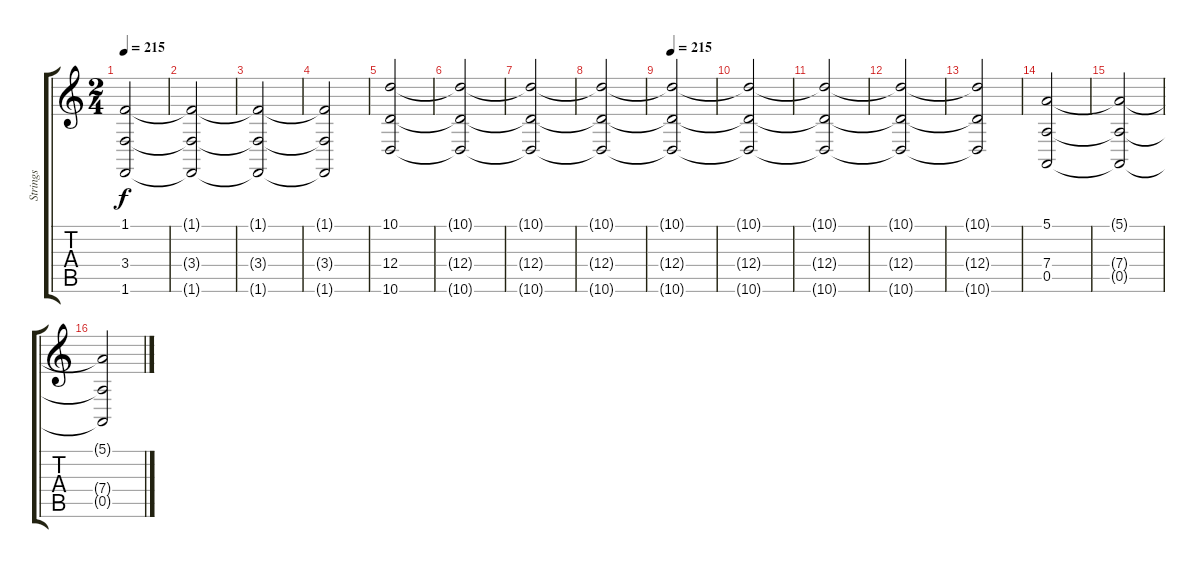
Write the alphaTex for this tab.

\track ("Strings" "Strings") {instrument stringensemble2}
\staff {score tabs}
\tuning (E4 B3 G3 D3 A2 E2) {hide}
\ts (2 4)
\tempo 215
\clef g2
\ks c
(1.1{t} 3.4{t} 1.6{t}).2{dy f} |
(1.1{t} 3.4{t} 1.6{t}).2 |
(1.1{t} 3.4{t} 1.6{t}).2 |
(1.1{t} 3.4{t} 1.6{t}).2 |
(10.1 12.4 10.6).2 |
(10.1{t} 12.4{t} 10.6{t}).2 |
(10.1{t} 12.4{t} 10.6{t}).2 |
(10.1{t} 12.4{t} 10.6{t}).2 |
\tempo 215
(10.1{t} 12.4{t} 10.6{t}).2 |
(10.1{t} 12.4{t} 10.6{t}).2 |
(10.1{t} 12.4{t} 10.6{t}).2 |
(10.1{t} 12.4{t} 10.6{t}).2 |
(10.1{t} 12.4{t} 10.6{t}).2 |
(5.1 7.4 0.5).2 |
(5.1{t} 7.4{t} 0.5{t}).2 |
(5.1{t} 7.4{t} 0.5{t}).2
